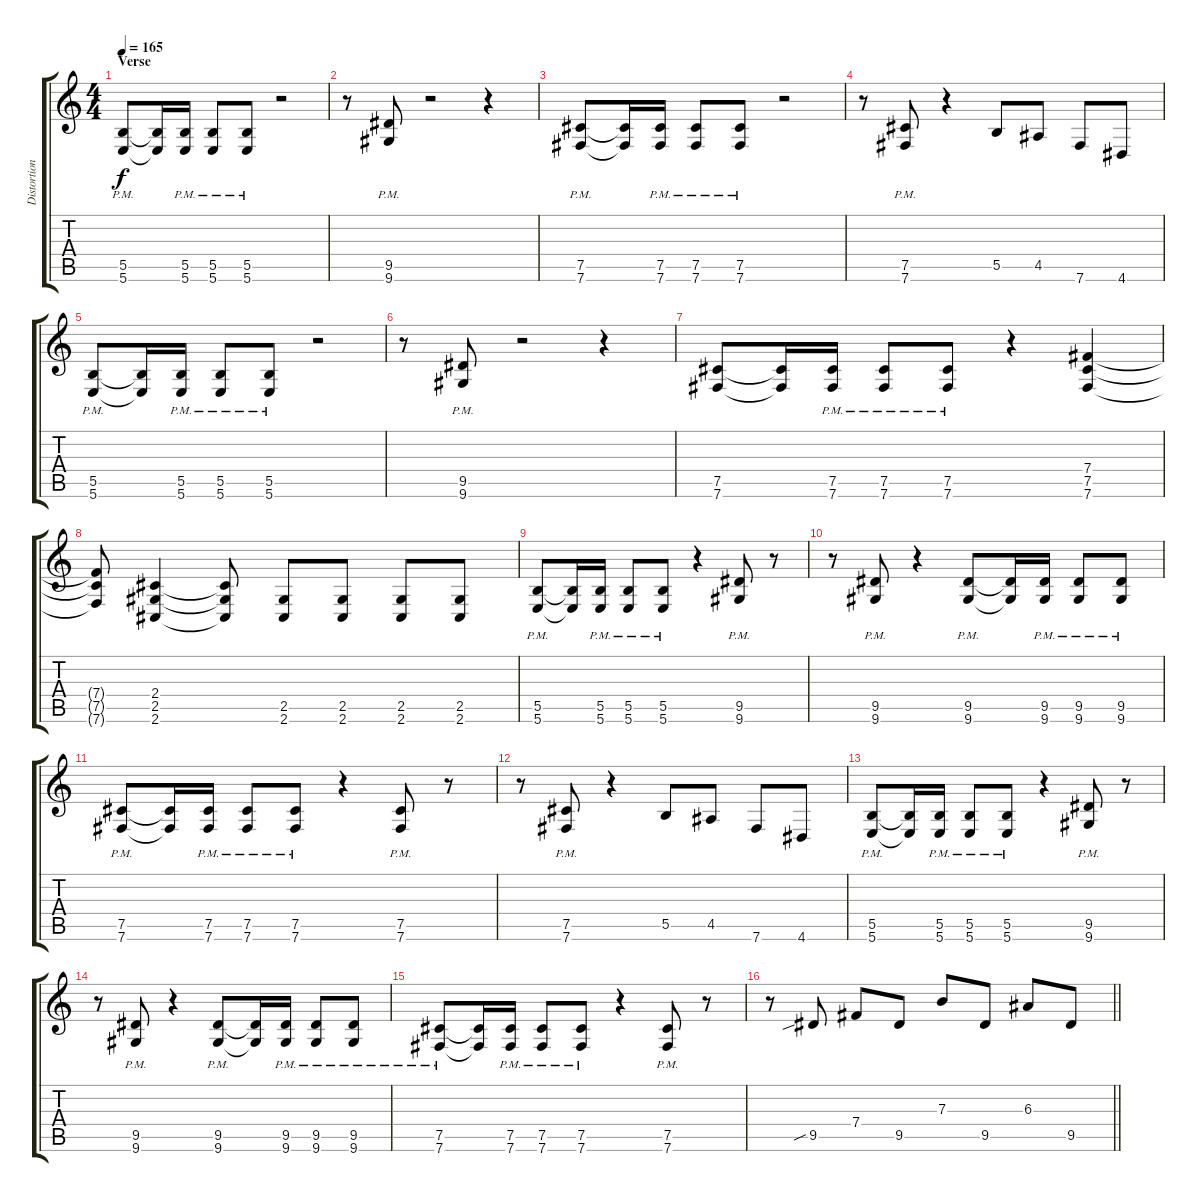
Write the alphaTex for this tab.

\track ("Distortion Guitar 1" "Distortion") {instrument distortionguitar}
\staff {score tabs}
\tuning (Db4 Ab3 E3 B2 Gb2 B1) {hide}
\ts (4 4)
\section ("" "Verse")
\tempo 165
\clef g2
\ks c
(5.5{pm} 5.6{pm}).8{dy f} (5.5{t} 5.6{t}).16 (5.5{pm} 5.6{pm}).16 (5.5{pm} 5.6{pm}).8 (5.5{pm} 5.6{pm}).8 r.2 |
r.8 (9.5{pm} 9.6{pm}).8 r.2 r.4 |
(7.5{pm} 7.6{pm}).8 (7.5{t} 7.6{t}).16 (7.5{pm} 7.6{pm}).16 (7.5{pm} 7.6{pm}).8 (7.5{pm} 7.6{pm}).8 r.2 |
r.8 (7.5{pm} 7.6{pm}).8 r.4 5.5.8 4.5.8 7.6.8 4.6.8 |
(5.5{pm} 5.6{pm}).8 (5.5{t} 5.6{t}).16 (5.5{pm} 5.6{pm}).16 (5.5{pm} 5.6{pm}).8 (5.5{pm} 5.6{pm}).8 r.2 |
r.8 (9.5{pm} 9.6{pm}).8 r.2 r.4 |
(7.5 7.6).8 (7.5{t} 7.6{t}).16 (7.5{pm} 7.6{pm}).16 (7.5{pm} 7.6{pm}).8 (7.5{pm} 7.6{pm}).8 r.4 (7.4 7.5 7.6).4 |
(7.4{t} 7.5{t} 7.6{t}).8 (2.4 2.5 2.6).4 (2.4{t} 2.5{t} 2.6{t}).8 (2.5 2.6).8 (2.5 2.6).8 (2.5 2.6).8 (2.5 2.6).8 |
(5.5{pm} 5.6{pm}).8 (5.5{t} 5.6{t}).16 (5.5{pm} 5.6{pm}).16 (5.5{pm} 5.6{pm}).8 (5.5{pm} 5.6{pm}).8 r.4 (9.5{pm} 9.6{pm}).8 r.8 |
r.8 (9.5{pm} 9.6{pm}).8 r.4 (9.5{pm} 9.6{pm}).8 (9.5{t} 9.6{t}).16 (9.5{pm} 9.6{pm}).16 (9.5{pm} 9.6{pm}).8 (9.5{pm} 9.6{pm}).8 |
(7.5{pm} 7.6{pm}).8 (7.5{t} 7.6{t}).16 (7.5{pm} 7.6{pm}).16 (7.5{pm} 7.6{pm}).8 (7.5{pm} 7.6{pm}).8 r.4 (7.5{pm} 7.6{pm}).8 r.8 |
r.8 (7.5{pm} 7.6{pm}).8 r.4 5.5.8 4.5.8 7.6.8 4.6.8 |
(5.5{pm} 5.6{pm}).8 (5.5{t} 5.6{t}).16 (5.5{pm} 5.6{pm}).16 (5.5{pm} 5.6{pm}).8 (5.5{pm} 5.6{pm}).8 r.4 (9.5{pm} 9.6{pm}).8 r.8 |
r.8 (9.5{pm} 9.6{pm}).8 r.4 (9.5{pm} 9.6{pm}).8 (9.5{t} 9.6{t}).16 (9.5{pm} 9.6{pm}).16 (9.5{pm} 9.6{pm}).8 (9.5{pm} 9.6{pm}).8 |
(7.5{pm} 7.6{pm}).8 (7.5{t} 7.6{t}).16 (7.5{pm} 7.6{pm}).16 (7.5{pm} 7.6{pm}).8 (7.5{pm} 7.6{pm}).8 r.4 (7.5{pm} 7.6{pm}).8 r.8 |
\barLineRight lightlight
r.8 9.5{sib}.8 7.4.8 9.5.8 7.3.8 9.5.8 6.3.8 9.5.8
